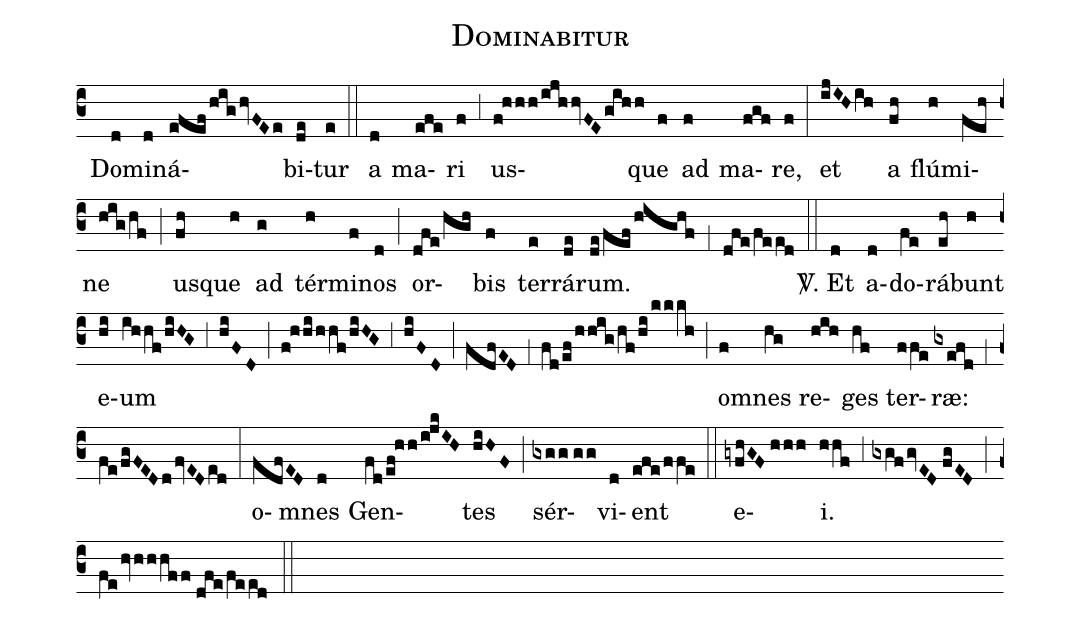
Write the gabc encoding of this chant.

name:Dominabitur;
mode:V;
office-part:Responsoria;
%%
(c3) () Do(d)mi(d)ná(efef/hig/hvFEe)bi(de)tur(e) (::) a(d) ma(efe)ri(f) (;3) us(f!hhh/ijhhvFE/gihh)que(f) ad(f) ma(fgf)re,(f) (:) et(ijIH/ih) a(fh) flú(h)mi(feh)ne(hig/hf) (;) us(fh)que(h) ad(g) tér(h)mi(f)nos(d) (;) or(dfe/hgh)bis(f) ter(e)rá(de)rum.(de/fef/highf) (;1) (dfe/feed) (::) <sp>V/</sp>. Et(d) a(d)do(fe)rá(eh)bunt(h) e(hi)um(ihhf/hiHG) (;3) (hiFD) (;) (f!hhi/hhf/hiHG) (;3) (hiFD) (;) (fdfED) (;1) (fd/ef/hhig/hf/hi/kkkh) (;) o(f)mnes(hg) re(hih)ges(hf) ter(ffe)ræ:(gxefd) (;1) (fe/fgFED/d/fvED/ed) (:) o(fdfED)mnes(d) Gen(fd/ef!hh/i!jkIH)tes(hiHF) (;) sér(gxgg//gg)vi(d)ent(efe/ffe) (::) e(gyfhGF//hhh)i.(hhf) (;3) (gxgf/gvED//fgED) (;) (fe/hvhhhff//dfe/feed) (::)
